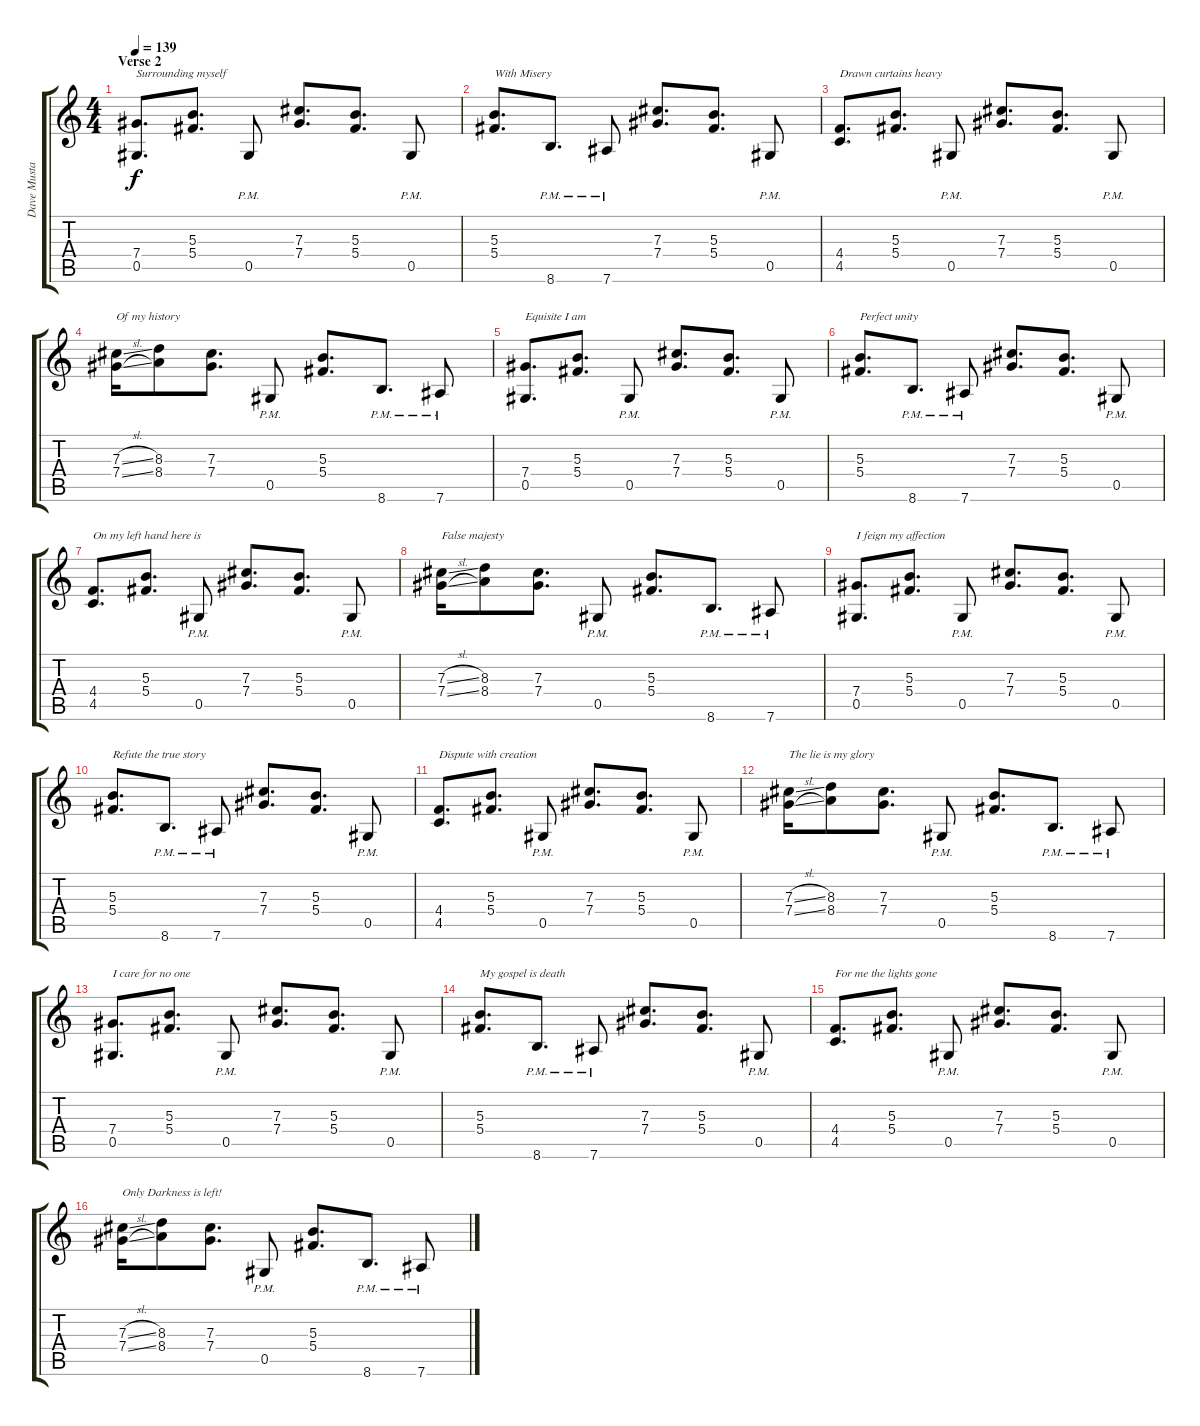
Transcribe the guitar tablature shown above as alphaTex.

\track ("Dave Mustaine" "Dave Musta") {instrument distortionguitar}
\staff {score tabs}
\tuning (Eb4 Bb3 Gb3 Db3 Ab2 Eb2) {hide}
\ts (4 4)
\section ("" "Verse 2")
\tempo 139
\clef g2
\ks c
(7.4 0.5).8{d txt "Surrounding myself" dy f} (5.3 5.4).8{d} 0.5{pm}.8 (7.3 7.4).8{d} (5.3 5.4).8{d} 0.5{pm}.8 |
(5.3 5.4).8{d txt "With Misery"} 8.6{pm}.8{d} 7.6{pm}.8 (7.3 7.4).8{d} (5.3 5.4).8{d} 0.5{pm}.8 |
(4.4 4.5).8{d txt "Drawn curtains heavy"} (5.3 5.4).8{d} 0.5{pm}.8 (7.3 7.4).8{d} (5.3 5.4).8{d} 0.5{pm}.8 |
(7.3{sl} 7.4{sl}).16{txt "Of my history"} (8.3 8.4).8 (7.3 7.4).8{d} 0.5{pm}.8 (5.3 5.4).8{d} 8.6{pm}.8{d} 7.6{pm}.8 |
(7.4 0.5).8{d txt "Equisite I am"} (5.3 5.4).8{d} 0.5{pm}.8 (7.3 7.4).8{d} (5.3 5.4).8{d} 0.5{pm}.8 |
(5.3 5.4).8{d txt "Perfect unity"} 8.6{pm}.8{d} 7.6{pm}.8 (7.3 7.4).8{d} (5.3 5.4).8{d} 0.5{pm}.8 |
(4.4 4.5).8{d txt "On my left hand here is"} (5.3 5.4).8{d} 0.5{pm}.8 (7.3 7.4).8{d} (5.3 5.4).8{d} 0.5{pm}.8 |
(7.3{sl} 7.4{sl}).16{txt "False majesty"} (8.3 8.4).8 (7.3 7.4).8{d} 0.5{pm}.8 (5.3 5.4).8{d} 8.6{pm}.8{d} 7.6{pm}.8 |
(7.4 0.5).8{d txt "I feign my affection"} (5.3 5.4).8{d} 0.5{pm}.8 (7.3 7.4).8{d} (5.3 5.4).8{d} 0.5{pm}.8 |
(5.3 5.4).8{d txt "Refute the true story"} 8.6{pm}.8{d} 7.6{pm}.8 (7.3 7.4).8{d} (5.3 5.4).8{d} 0.5{pm}.8 |
(4.4 4.5).8{d txt "Dispute with creation"} (5.3 5.4).8{d} 0.5{pm}.8 (7.3 7.4).8{d} (5.3 5.4).8{d} 0.5{pm}.8 |
(7.3{sl} 7.4{sl}).16{txt "The lie is my glory"} (8.3 8.4).8 (7.3 7.4).8{d} 0.5{pm}.8 (5.3 5.4).8{d} 8.6{pm}.8{d} 7.6{pm}.8 |
(7.4 0.5).8{d txt "I care for no one"} (5.3 5.4).8{d} 0.5{pm}.8 (7.3 7.4).8{d} (5.3 5.4).8{d} 0.5{pm}.8 |
(5.3 5.4).8{d txt "My gospel is death"} 8.6{pm}.8{d} 7.6{pm}.8 (7.3 7.4).8{d} (5.3 5.4).8{d} 0.5{pm}.8 |
(4.4 4.5).8{d txt "For me the lights gone"} (5.3 5.4).8{d} 0.5{pm}.8 (7.3 7.4).8{d} (5.3 5.4).8{d} 0.5{pm}.8 |
(7.3{sl} 7.4{sl}).16{txt "Only Darkness is left!"} (8.3 8.4).8 (7.3 7.4).8{d} 0.5{pm}.8 (5.3 5.4).8{d} 8.6{pm}.8{d} 7.6{pm}.8
